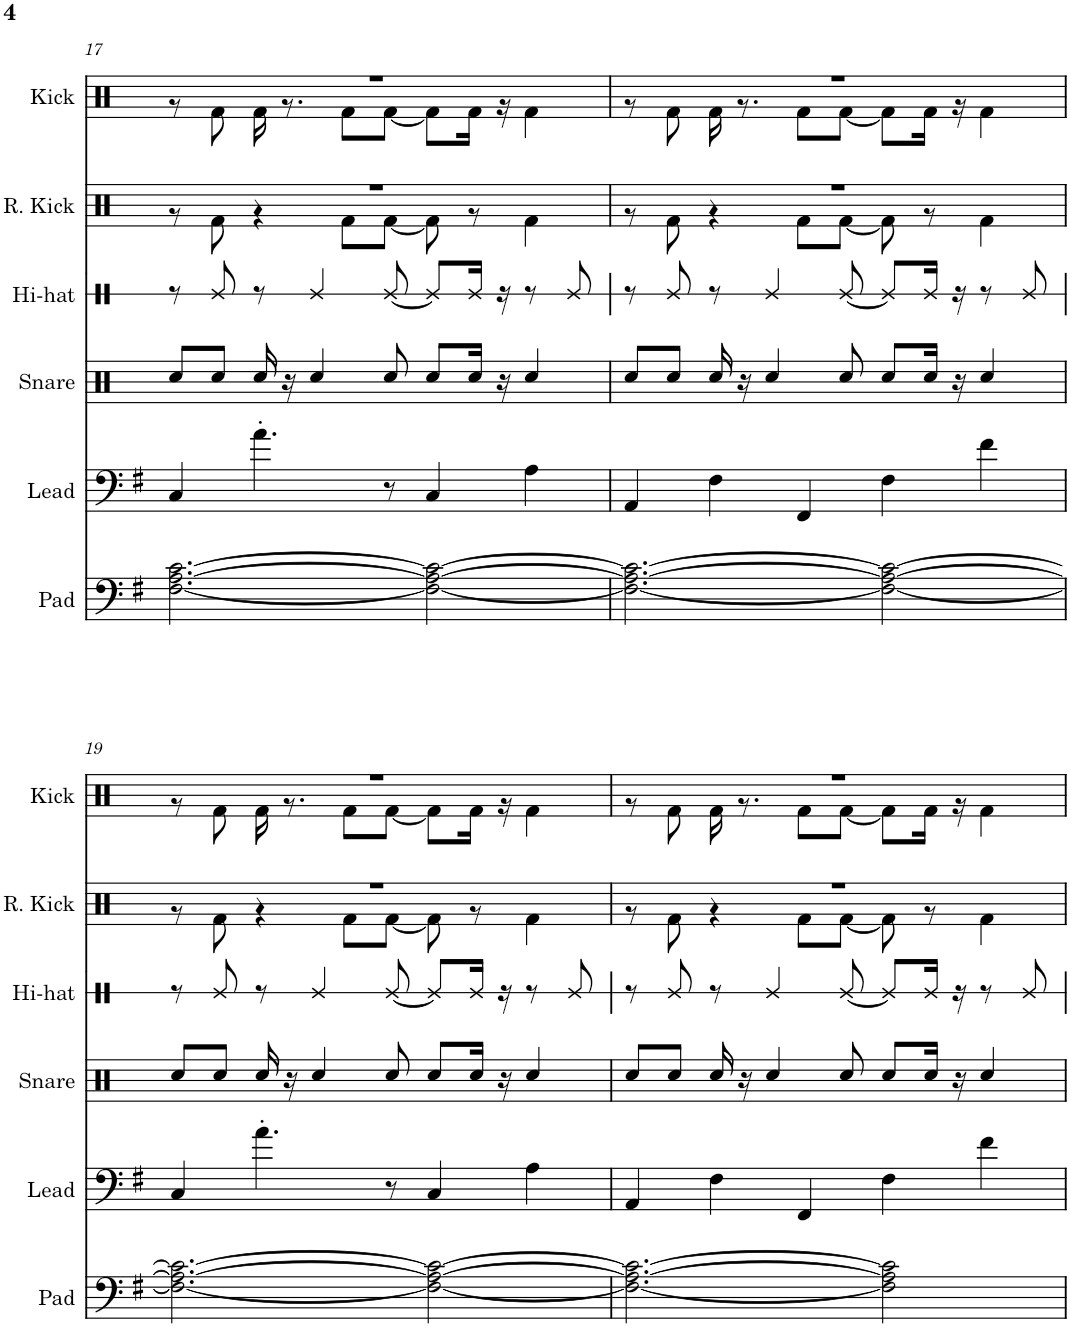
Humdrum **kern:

**kern	**kern	**kern	**kern	**kern	**kern
*part6	*part5	*part4	*part3	*part2	*part1
*staff6	*staff5	*staff4	*staff3	*staff2	*staff1
*I"Pad	*I"Lead	*I"Snare	*I"Hi-hat	*I"Reverb Kick	*I"Kick
*I'Pad	*I'Lead	*I'Snare	*I'Hi-hat	*I'R. Kick	*I'Kick
!!LO:PB:g=z
*clefF4	*clefF4	*clefX	*clefX	*clefX	*clefX
*k[f#]	*k[f#]	*k[f#]	*k[f#]	*k[f#]	*k[f#]
*M5/4	*M5/4	*M5/4	*M5/4	*M5/4	*M5/4
=17	=17	=17	=17	=17	=17
*	*	*	*	*^	*^
[2.F#\ [2.A\ [2.c\	4C/	8Rcc/L	8r	4%5r	8r	4%5r	8r
.	.	8Rcc/J	8Re/	.	8Rf\	.	8Rf\
.	4.a'\	16Rcc/	8r	.	4r	.	16Rf\
.	.	16r	.	.	.	.	8.r
.	.	4Rcc/	4Re/	.	.	.	.
.	.	.	.	.	8Rf\L	.	8Rf\L
.	8r	8Rcc/	[8Re/	.	[8Rf\J	.	[8Rf\J
2F#\_ 2A\_ 2c\_	4C/	8Rcc/L	8Re/L]	.	8Rf\]	.	8Rf\L]
.	.	16Rcc/Jk	16Re/Jk	.	8r	.	16Rf\Jk
.	.	16r	16r	.	.	.	16r
.	4A\	4Rcc/	8r	.	4Rf\	.	4Rf\
.	.	.	8Re/	.	.	.	.
=18	=18	=18	=18	=18	=18	=18	=18
2.F#\_ 2.A\_ 2.c\_	4AA/	8Rcc/L	8r	4%5r	8r	4%5r	8r
.	.	8Rcc/J	8Re/	.	8Rf\	.	8Rf\
.	4F#\	16Rcc/	8r	.	4r	.	16Rf\
.	.	16r	.	.	.	.	8.r
.	.	4Rcc/	4Re/	.	.	.	.
.	4FF#/	.	.	.	8Rf\L	.	8Rf\L
.	.	8Rcc/	[8Re/	.	[8Rf\J	.	[8Rf\J
2F#\_ 2A\_ 2c\_	4F#\	8Rcc/L	8Re/L]	.	8Rf\]	.	8Rf\L]
.	.	16Rcc/Jk	16Re/Jk	.	8r	.	16Rf\Jk
.	.	16r	16r	.	.	.	16r
.	4f#\	4Rcc/	8r	.	4Rf\	.	4Rf\
.	.	.	8Re/	.	.	.	.
!!LO:LB:g=z	!!
=19	=19	=19	=19	=19	=19	=19	=19
2.F#\_ 2.A\_ 2.c\_	4C/	8Rcc/L	8r	4%5r	8r	4%5r	8r
.	.	8Rcc/J	8Re/	.	8Rf\	.	8Rf\
.	4.a'\	16Rcc/	8r	.	4r	.	16Rf\
.	.	16r	.	.	.	.	8.r
.	.	4Rcc/	4Re/	.	.	.	.
.	.	.	.	.	8Rf\L	.	8Rf\L
.	8r	8Rcc/	[8Re/	.	[8Rf\J	.	[8Rf\J
2F#\_ 2A\_ 2c\_	4C/	8Rcc/L	8Re/L]	.	8Rf\]	.	8Rf\L]
.	.	16Rcc/Jk	16Re/Jk	.	8r	.	16Rf\Jk
.	.	16r	16r	.	.	.	16r
.	4A\	4Rcc/	8r	.	4Rf\	.	4Rf\
.	.	.	8Re/	.	.	.	.
=20	=20	=20	=20	=20	=20	=20	=20
2.F#\_ 2.A\_ 2.c\_	4AA/	8Rcc/L	8r	4%5r	8r	4%5r	8r
.	.	8Rcc/J	8Re/	.	8Rf\	.	8Rf\
.	4F#\	16Rcc/	8r	.	4r	.	16Rf\
.	.	16r	.	.	.	.	8.r
.	.	4Rcc/	4Re/	.	.	.	.
.	4FF#/	.	.	.	8Rf\L	.	8Rf\L
.	.	8Rcc/	[8Re/	.	[8Rf\J	.	[8Rf\J
2F#\] 2A\] 2c\]	4F#\	8Rcc/L	8Re/L]	.	8Rf\]	.	8Rf\L]
.	.	16Rcc/Jk	16Re/Jk	.	8r	.	16Rf\Jk
.	.	16r	16r	.	.	.	16r
.	4f#\	4Rcc/	8r	.	4Rf\	.	4Rf\
.	.	.	8Re/	.	.	.	.
*	*	*	*	*v	*v	*	*
*	*	*	*	*	*v	*v
=	=	=	=	=	=
*-	*-	*-	*-	*-	*-
